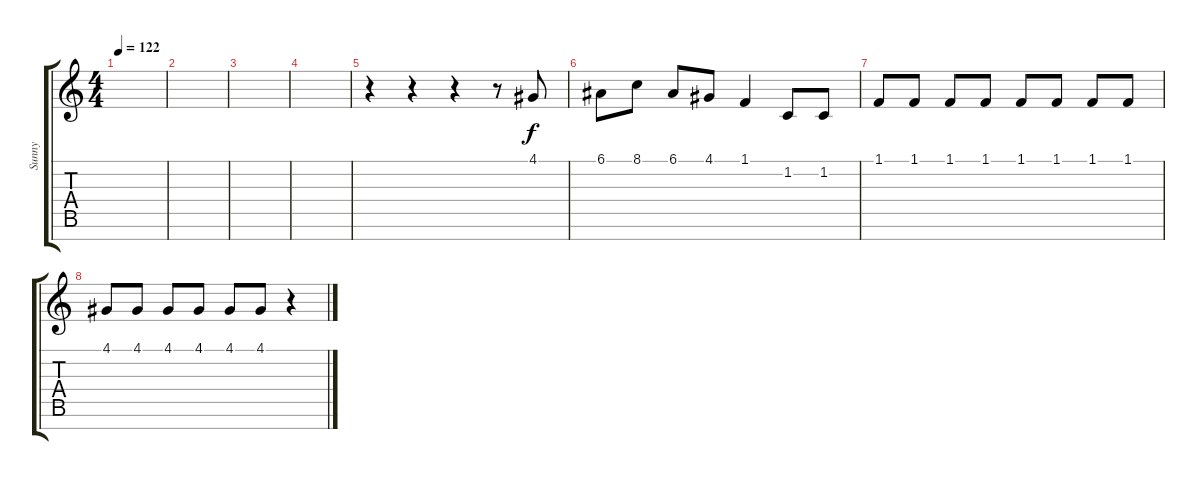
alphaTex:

\track ("Sunny" "Sunny") {instrument recorder}
\staff {score tabs}
\tuning (E4 B3 G3 D3 A2 E2 B1) {hide}
\ts (4 4)
\tempo 122
\clef g2
\ks c
|
|
|
|
r.4 r.4 r.4 r.8 4.1.8{volume 16} |
6.1.8 8.1.8 6.1.8 4.1.8 1.1.4 1.2.8{volume 9} 1.2.8 |
1.1.8 1.1.8 1.1.8 1.1.8 1.1.8 1.1.8 1.1.8 1.1.8 |
4.1.8 4.1.8 4.1.8 4.1.8 4.1.8 4.1.8 r.4
